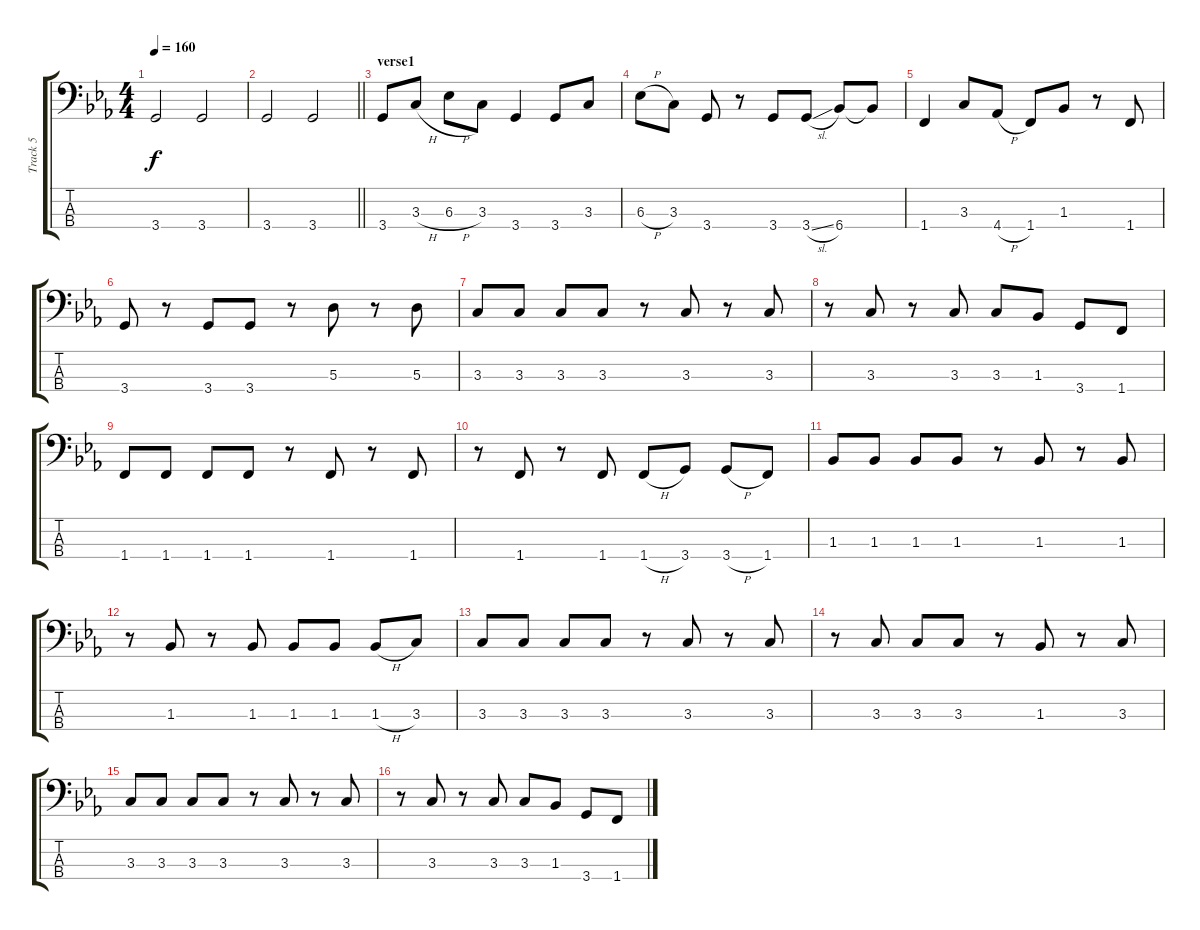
\track ("Track 5" "Track 5") {instrument electricbassfinger}
\staff {score tabs}
\tuning (G2 D2 A1 E1) {hide}
\ts (4 4)
\tempo 160
\clef f4
\ks cminor
3.4.2{dy f} 3.4.2 |
\barLineRight lightlight
3.4.2 3.4.2 |
\section ("" "verse1")
3.4.8 3.3{h}.8 6.3{h}.8 3.3.8 3.4.4 3.4.8 3.3.8 |
6.3{h}.8 3.3.8 3.4.8 r.8 3.4.8 3.4{sl}.8 6.4.8 6.4{t}.8 |
1.4.4 3.3.8 4.4{h}.8 1.4.8 1.3.8 r.8 1.4.8 |
3.4.8 r.8 3.4.8 3.4.8 r.8 5.3.8 r.8 5.3.8 |
3.3.8 3.3.8 3.3.8 3.3.8 r.8 3.3.8 r.8 3.3.8 |
r.8 3.3.8 r.8 3.3.8 3.3.8 1.3.8 3.4.8 1.4.8 |
1.4.8 1.4.8 1.4.8 1.4.8 r.8 1.4.8 r.8 1.4.8 |
r.8 1.4.8 r.8 1.4.8 1.4{h}.8 3.4.8 3.4{h}.8 1.4.8 |
1.3.8 1.3.8 1.3.8 1.3.8 r.8 1.3.8 r.8 1.3.8 |
r.8 1.3.8 r.8 1.3.8 1.3.8 1.3.8 1.3{h}.8 3.3.8 |
3.3.8 3.3.8 3.3.8 3.3.8 r.8 3.3.8 r.8 3.3.8 |
r.8 3.3.8 3.3.8 3.3.8 r.8 1.3.8 r.8 3.3.8 |
3.3.8 3.3.8 3.3.8 3.3.8 r.8 3.3.8 r.8 3.3.8 |
r.8 3.3.8 r.8 3.3.8 3.3.8 1.3.8 3.4.8 1.4.8
